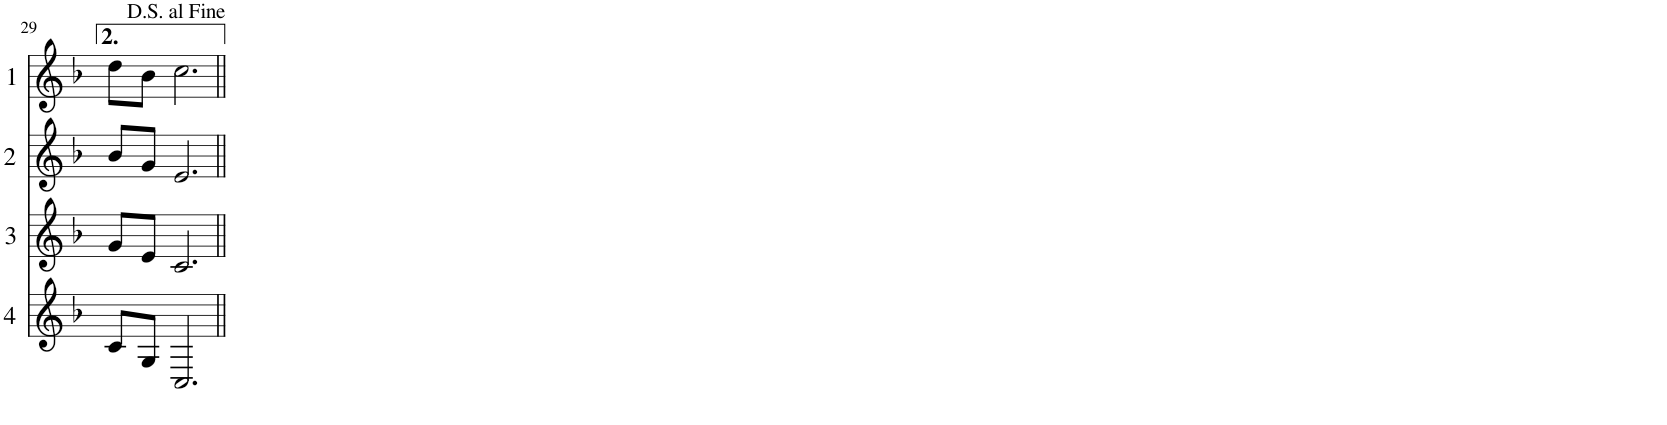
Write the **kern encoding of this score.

**kern	**kern	**kern	**kern
*part4	*part3	*part2	*part1
*staff4	*staff3	*staff2	*staff1
*I"Cor 4	*I"Cor 3	*I"Cor 2	*I"Cor 1
!!LO:PB:g=z
*clefG2	*clefG2	*clefG2	*clefG2
*Trd4c7	*Trd4c7	*Trd4c7	*Trd4c7
*k[b-]	*k[b-]	*k[b-]	*k[b-]
*M4/4	*M4/4	*M4/4	*M4/4
=29	=29	=29	=29
8c/L	8g/L	8b-/L	8dd\L
8G/J	8e/J	8g/J	8b-\J
2.C/	2.c/	2.e/	2.cc\
=||	=||	=||	=||
*-	*-	*-	*-
